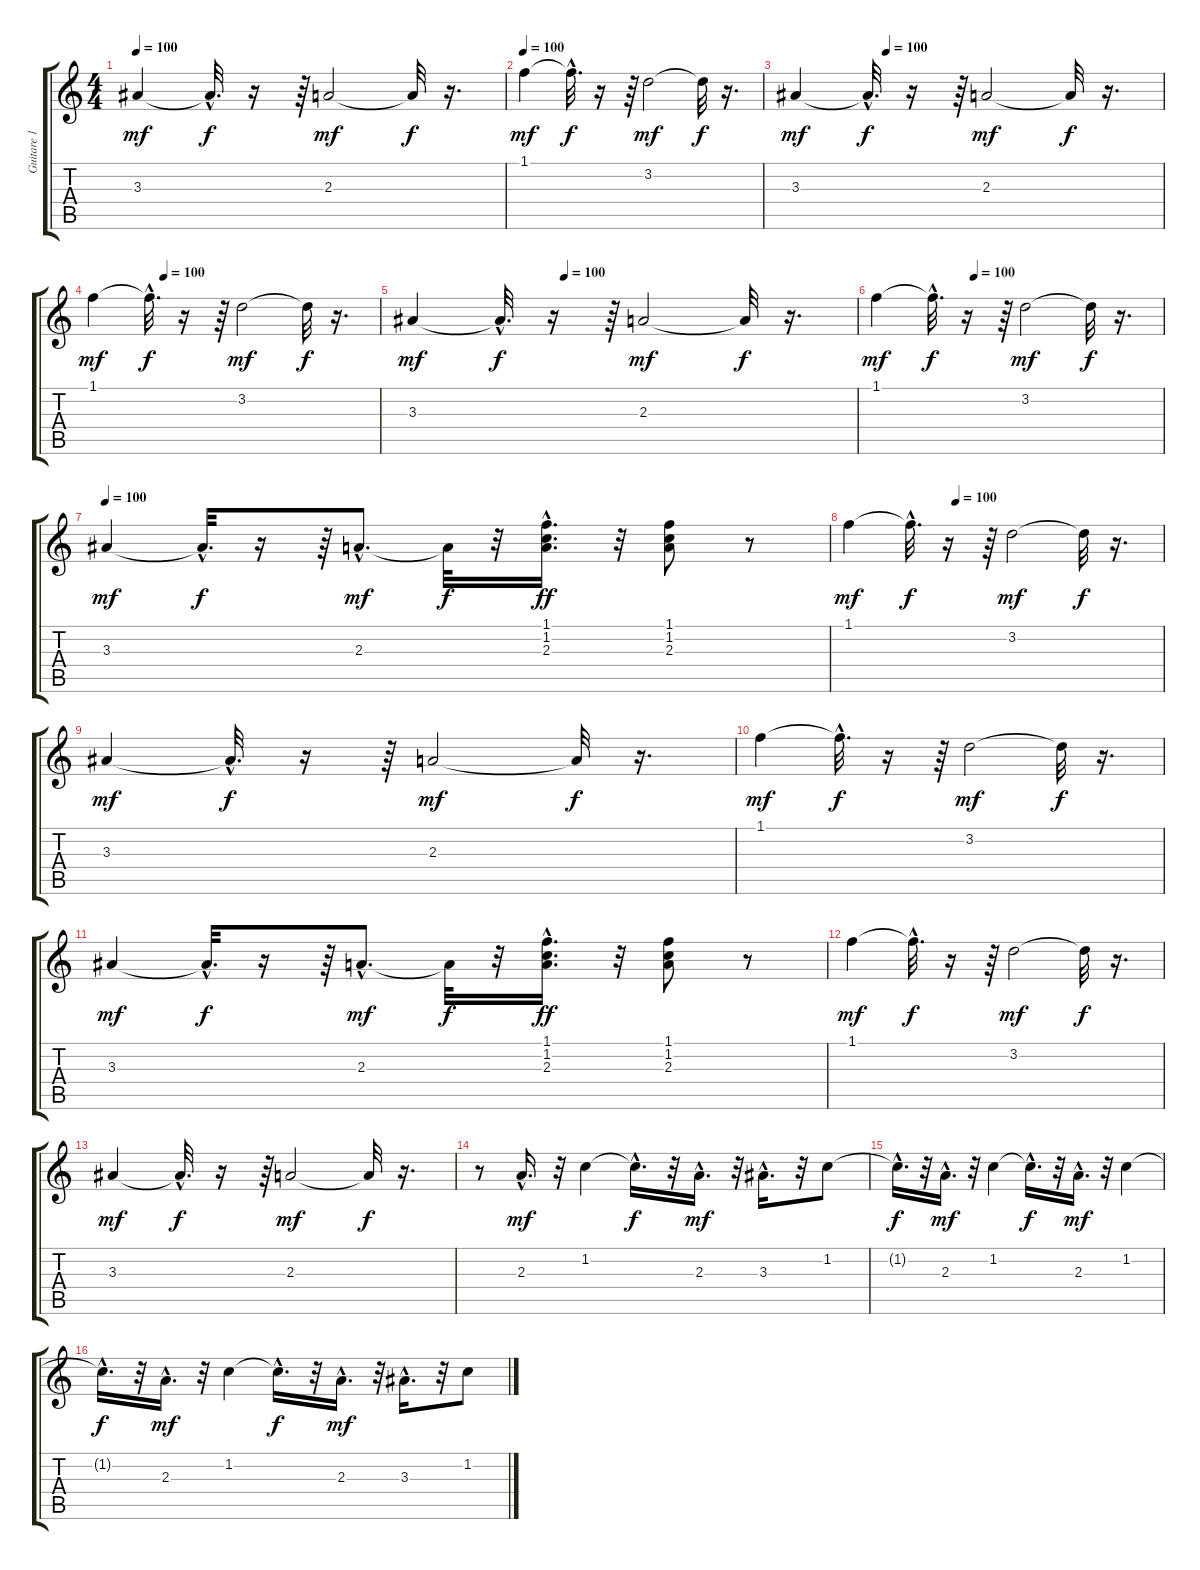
\track ("Guitare 1" "Guitare 1") {instrument acousticguitarnylon}
\staff {score tabs}
\tuning (E4 B3 G3 D3 A2 E2) {hide}
\ts (4 4)
\tempo 100
\clef g2
\ks c
3.3.4{dy mf} 3.3{hac t}.32{d dy f} r.16 r.64 2.3.2{dy mf} 2.3{t}.32{dy f} r.16{d} |
\tempo 100
1.1.4{dy mf} 1.1{hac t}.32{d dy f} r.16 r.64 3.2.2{dy mf} 3.2{t}.32{dy f} r.16{d} |
\tempo (100 0.25)
3.3.4{dy mf} 3.3{hac t}.32{d dy f} r.16 r.64 2.3.2{dy mf} 2.3{t}.32{dy f} r.16{d} |
\tempo (100 0.25)
1.1.4{dy mf} 1.1{hac t}.32{d dy f} r.16 r.64 3.2.2{dy mf} 3.2{t}.32{dy f} r.16{d} |
\tempo (100 0.34375)
3.3.4{dy mf} 3.3{hac t}.32{d dy f} r.16 r.64 2.3.2{dy mf} 2.3{t}.32{dy f} r.16{d} |
\tempo (100 0.34375)
1.1.4{dy mf} 1.1{hac t}.32{d dy f} r.16 r.64 3.2.2{dy mf} 3.2{t}.32{dy f} r.16{d} |
\tempo 100
3.3.4{dy mf} 3.3{hac t}.32{d dy f} r.16 r.64 2.3{hac}.8{d dy mf} 2.3{t}.32{dy f} r.32 (1.1{hac} 1.2{hac} 2.3{hac}).16{d dy ff} r.32 (1.1 1.2 2.3).8 r.8 |
\tempo (100 0.34375)
1.1.4{dy mf} 1.1{hac t}.32{d dy f} r.16 r.64 3.2.2{dy mf} 3.2{t}.32{dy f} r.16{d} |
3.3.4{dy mf} 3.3{hac t}.32{d dy f} r.16 r.64 2.3.2{dy mf} 2.3{t}.32{dy f} r.16{d} |
1.1.4{dy mf} 1.1{hac t}.32{d dy f} r.16 r.64 3.2.2{dy mf} 3.2{t}.32{dy f} r.16{d} |
3.3.4{dy mf} 3.3{hac t}.32{d dy f} r.16 r.64 2.3{hac}.8{d dy mf} 2.3{t}.32{dy f} r.32 (1.1{hac} 1.2{hac} 2.3{hac}).16{d dy ff} r.32 (1.1 1.2 2.3).8 r.8 |
1.1.4{dy mf} 1.1{hac t}.32{d dy f} r.16 r.64 3.2.2{dy mf} 3.2{t}.32{dy f} r.16{d} |
3.3.4{dy mf} 3.3{hac t}.32{d dy f} r.16 r.64 2.3.2{dy mf} 2.3{t}.32{dy f} r.16{d} |
r.8 2.3{hac}.16{d dy mf} r.32 1.2.4 1.2{hac t}.16{d dy f} r.32 2.3{hac}.16{d dy mf} r.32 3.3{hac}.16{d} r.32 1.2.8 |
1.2{hac t}.16{d dy f} r.32 2.3{hac}.16{d dy mf} r.32 1.2.4 1.2{hac t}.16{d dy f} r.32 2.3{hac}.16{d dy mf} r.32 1.2.4 |
1.2{hac t}.16{d dy f} r.32 2.3{hac}.16{d dy mf} r.32 1.2.4 1.2{hac t}.16{d dy f} r.32 2.3{hac}.16{d dy mf} r.32 3.3{hac}.16{d} r.32 1.2.8
